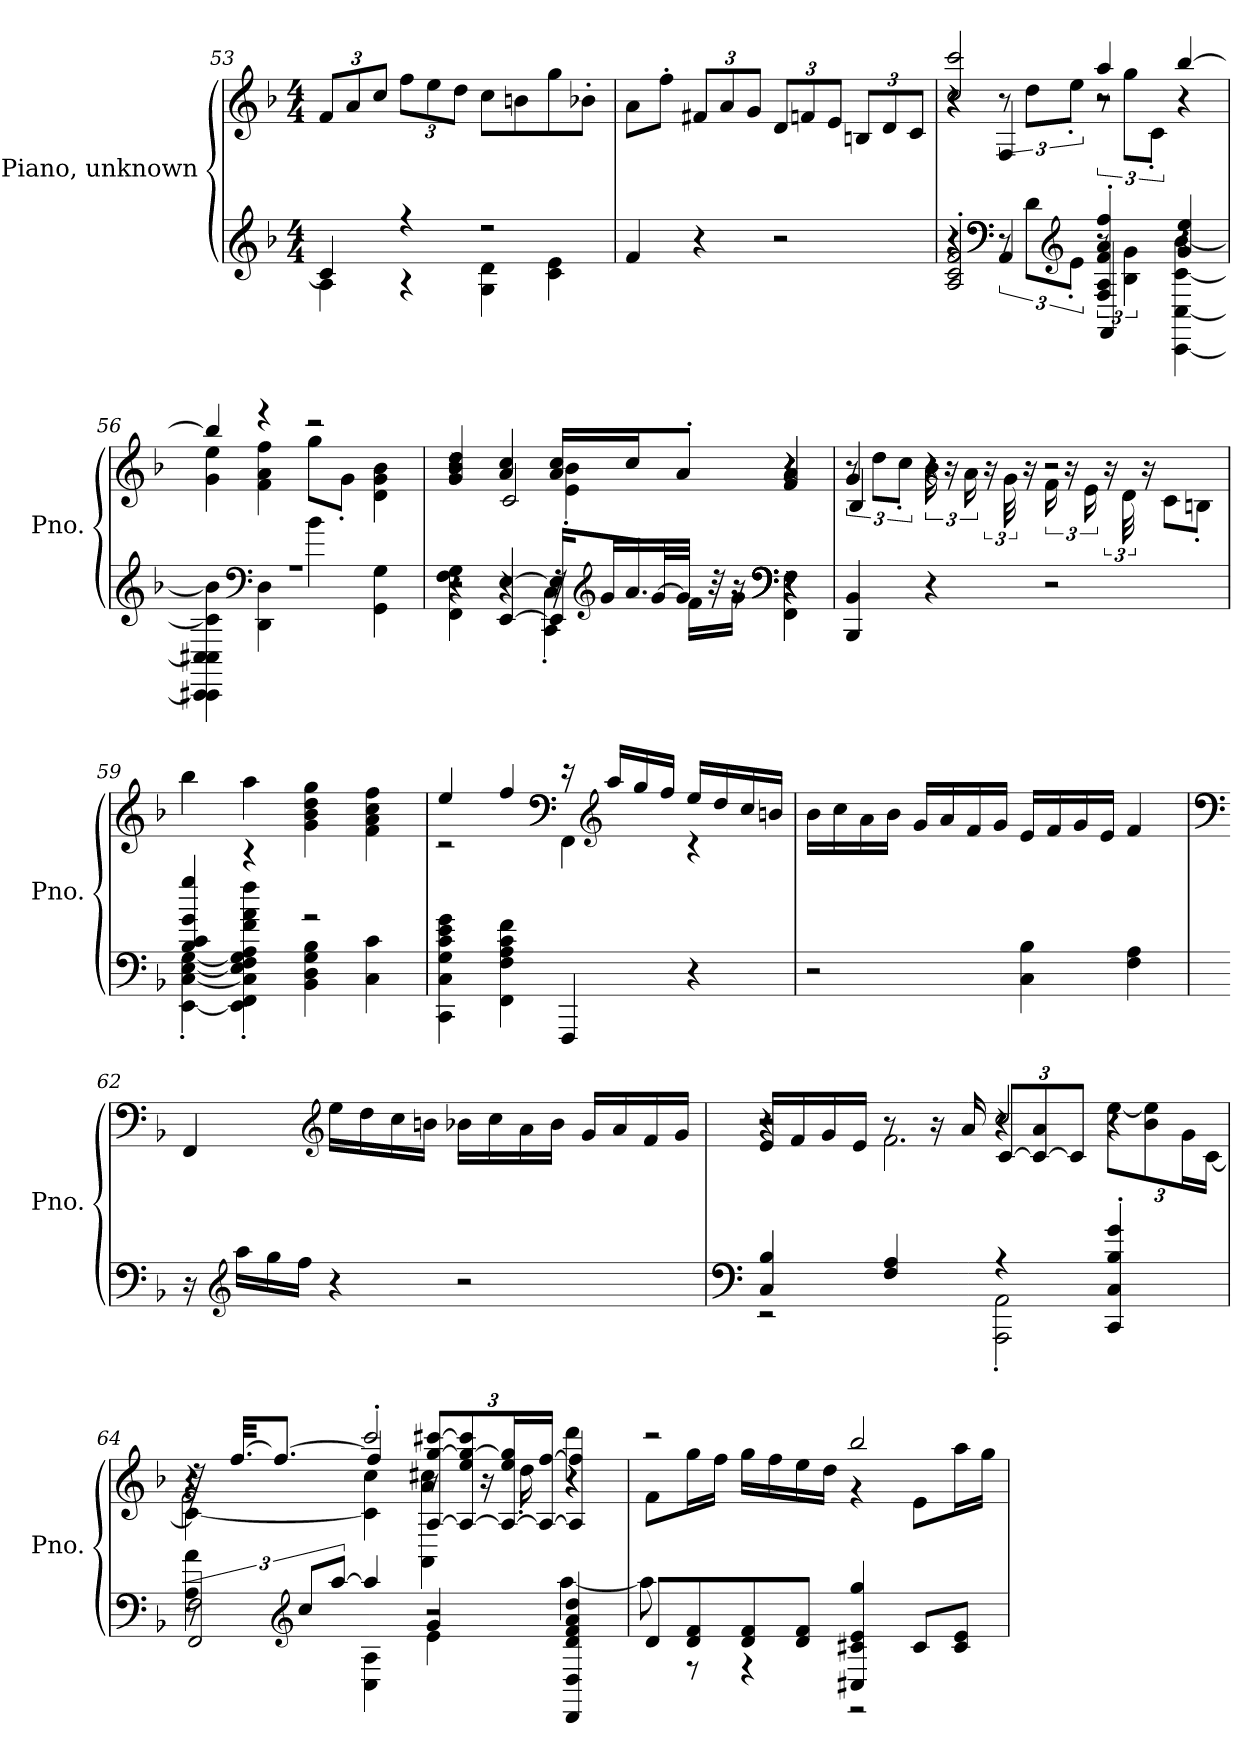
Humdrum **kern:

**kern	**kern
*part1	*part1
*staff2	*staff1
*I"Piano, unknown	*
*I'Pno.	*
!!LO:LB:g=z
*clefG2	*clefG2
*k[b-]	*k[b-]
*M4/4	*M4/4
=53	=53
*^	*
*	*	*Xbrackettup
4c/]	4A\	12f/L
.	.	12a/
.	.	12cc/J
4r	4r	12ff\L
.	.	12ee\
.	.	12dd\J
2r	4G\ 4d\	8cc\L
.	.	8bn\
.	4c\ 4e\	8gg\
.	.	8b-X'\J
*v	*v	*
=54	=54
4f/	8a\L
.	8ff'\J
4r	12f#X/L
.	12a/
.	12g/J
2r	12d/L
.	12fn/
.	12e/J
.	12Bn/L
.	12d/
.	12c/J
=55	=55
*^	*^
*	*^	*	*^
2A/' 2c/' 2f/'	4r	4r	2cc/ 2ccc/	4r	4r
*clefF4	*	*	*	*	*
*	*	*	*	*brackettup	*
.	12r	4AA/	.	12r	4F/
.	12d\L	.	.	12dd\L	.
*clefG2	*	*	*	*	*
.	12e'\J	.	.	12ee'\J	.
4F/' 4A/' 4f/' 4a/' 4ff/'	12r	4FF/	4aa/	12r	2r
.	6B-\ 6g\	.	.	12gg\L	.
.	.	.	.	12c'\J	.
4g/ 4ee/	[4CC\ [4C\ [4c\ [4b-\	4r	[4bb-/	4r	.
*	*v	*v	*	*	*
*	*	*	*v	*v
!!LO:LB:g=z
=56	=56	=56	=56
1r	4CC\] 4CC#X\ 4C\] 4C#X\ 4c\] 4b-\]	4bb-/]	4g\ 4ee\
*clefF4	*	*	*
.	4DD\ 4D\	4r	4f\ 4a\ 4ff\
.	4b-\	2r	8gg\L
.	.	.	8g'\J
.	4GG\ 4G\	.	4d\ 4g\ 4b-\
=57	=57	=57	=57
*^	*^	*	*^
2r	4FF\ 4F\ 4G\	4r	2r	4g/ 4b-/ 4dd/	2r	4r
.	4r	[4EE/ [4E/	.	4a/ 4cc/	.	2c/
32r	8r	16EE/] 16E/]KL	4CC\' 4C\'	16a/ 16cc/LL	4e\' 4b-\'	.
*clefG2	*	*	*	*	*	*
16g/LL	.	.	.	.	.	.
.	.	8.a'/J	.	16cc/J	.	.
[32g/L	.	.	.	.	.	.
32g/JJJ]	16f\LL	.	.	8a'/J	.	.
32r	.	.	.	.	.	.
16r	16g\JJ	.	.	.	.	.
*clefF4	*	*	*	*	*	*
4r	4FF\ 4F\	4r	4r	4f/ 4a/	4r	4r
*v	*v	*v	*v	*	*	*
=58	=58	=58	=58
4BBB-/ 4BB-/	4g/	12r	4B-/
.	.	12dd\L	.
.	.	12cc'\J	.
4r	4r	24b-\	4r
.	.	24r	.
.	.	24a\	.
.	.	24r	.
.	.	48g\	.
.	.	16r	.
2r	2r	24f\	2r
.	.	24r	.
.	.	24e\	.
.	.	24r	.
.	.	48d\	.
.	.	16r	.
.	.	8c\L	.
.	.	8Bn'\J	.
*	*v	*v	*v
!!LO:LB:g=z
=59	=59
*^	*
4B-/ 4c/ 4g/ 4gg/	[4EE\' [4C\' [4E\' [4G\'	4bb-\
4r	4EE\]' 4FF\' 4C\]' 4E\]' 4F\' 4G\]' 4A\' 4f\' 4a\' 4ff\'	4aa\
2r	4BB-\ 4D\ 4G\ 4B-\	4g\ 4b-\ 4dd\ 4gg\
.	4C\ 4c\	4f\ 4a\ 4cc\ 4ff\
*v	*v	*
=60	=60
*	*^
4CC\ 4C\ 4G\ 4c\ 4e\ 4g\	4ee/	2r
4FF\ 4F\ 4A\ 4c\ 4f\	4ff/	.
*	*clefF4	*
4FFF/	16r	4FF\
*	*clefG2	*
.	16aa/LL	.
.	16gg/	.
.	16ff/JJ	.
4r	16ee/LL	4r
.	16dd/	.
.	16cc/	.
.	16bn/JJ	.
*	*v	*v
=61	=61
2r	16b-\LL
.	16cc\
.	16a\
.	16b-\JJ
.	16g/LL
.	16a/
.	16f/
.	16g/JJ
4C\ 4B-\	16e/LL
.	16f/
.	16g/
.	16e/JJ
4F\ 4A\	4f/
!!LO:LB:g=z
=62	=62
*	*clefF4
16r	4FF/
*clefG2	*
16aa\LL	.
16gg\	.
16ff\JJ	.
*	*clefG2
4r	16ee\LL
.	16dd\
.	16cc\
.	16bn\JJ
2r	16b-X\LL
.	16cc\
.	16a\
.	16b-\JJ
.	16g/LL
.	16a/
.	16f/
.	16g/JJ
=63	=63
*clefF4	*
*^	*^
*	*	*	*^
*	*	*	*	*^
4C/ 4B-/	2r	2r	2r	16e/LL	4r
.	.	.	.	16f/	.
.	.	.	.	16g/	.
.	.	.	.	16e/JJ	.
4F/ 4A/	.	.	.	8r	2.f\
.	.	.	.	16r	.
.	.	.	.	16a/	.
*	*	*	*	*Xbrackettup	*
4r	2AAA\' 2AA\'	2cc/	4r	[12c/L	.
.	.	.	.	12c/_ 12a/	.
.	.	.	.	12c/J]	.
4CC/' 4C/' 4B-/' 4g/'	.	.	[12ee\L	4r	.
.	.	.	12b-\ 12ee\]	.	.
.	.	.	24g\L	.	.
.	.	.	[24c\JJ	.	.
!!LO:LB:g=z	!!	!!	!!
=64	=64	=64	=64	=64	=64
*	*^	*	*	*	*
12r	4A\ 4a\	2FF/ 2F/	4r	4c\_	64r	2f\
.	.	.	.	.	[32.ff/KKL	.
.	.	.	.	.	8.ff/J_	.
*clefG2	*	*	*	*	*	*
12cc/L	.	.	.	.	.	.
[12aa/J	.	.	.	.	.	.
4aa/]	4C\ 4A\	.	2ccc'/	4c\] 4cc\	4ff/]	.
4g/	4e\	2r	.	8r	[12A/ [12gg/ [12ccc#X/L	4AA\ 4a\ 4cc#X\
.	.	.	.	.	12A/_ 12ee/ 12gg/_ 12ccc#/]	.
.	.	.	.	16r	.	.
.	.	.	.	.	24A/_ 24ee/ 24gg/]L	.
.	.	.	.	16dd'\	.	.
.	.	.	.	.	24A/_ [24ff/JJ	.
4DD/ 4D/ 4d/ 4f/ 4a/ 4dd/	[4aa\	.	4r	4ddd\	4A/] 4ff/]	4r
*	*v	*v	*	*	*	*
*	*	*	*v	*v	*v
=65	=65	=65	=65
8d/L	8aa\]	2r	8f\L
8d/ 8f/	8r	.	16gg\L
.	.	.	16ff\JJ
8d/ 8f/	4r	.	16gg\LL
.	.	.	16ff\
8d/ 8f/J	.	.	16ee\
.	.	.	16dd\JJ
4C#X/ 4c#X/ 4e/ 4gg/	2r	2bb-/	4r
8c#/L	.	.	8e\L
8c#/ 8e/J	.	.	16aa\L
.	.	.	16gg\JJ
*v	*v	*	*
*	*v	*v
=	=
*-	*-
